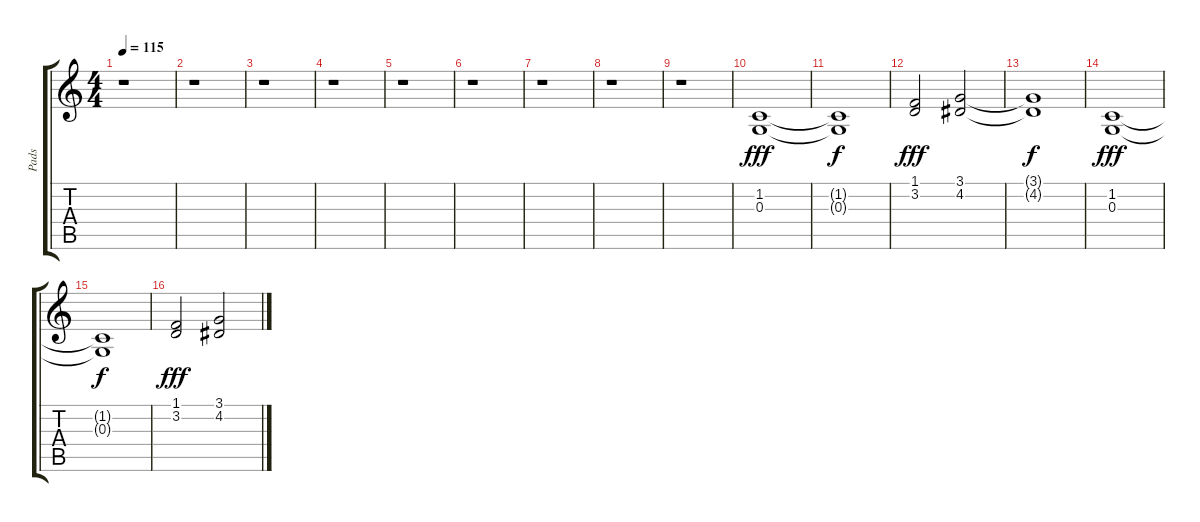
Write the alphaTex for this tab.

\track ("Pads" "Pads") {instrument fx6goblins}
\staff {score tabs}
\tuning (E4 B3 G3 D3 A2 E2) {hide}
\ts (4 4)
\tempo 115
\clef g2
\ks c
r.1{dy f} |
r.1 |
r.1 |
r.1 |
r.1 |
r.1 |
r.1 |
r.1 |
r.1 |
(1.2 0.3).1{dy fff} |
(1.2{t} 0.3{t}).1{dy f} |
(1.1 3.2).2{dy fff} (3.1 4.2).2 |
(3.1{t} 4.2{t}).1{dy f} |
(1.2 0.3).1{dy fff} |
(1.2{t} 0.3{t}).1{dy f} |
(1.1 3.2).2{dy fff} (3.1 4.2).2
